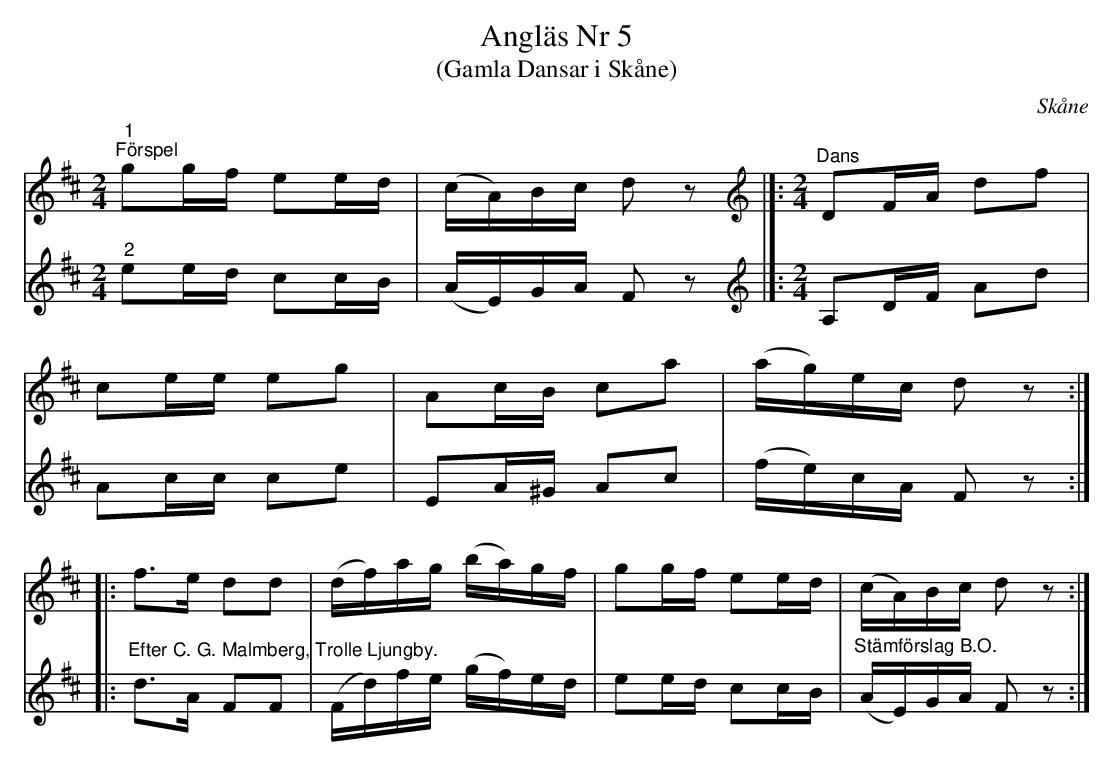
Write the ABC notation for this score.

X:1
T:Angläs Nr 5
T:(Gamla Dansar i Skåne)
O:Skåne
L:1/16
M:2/4
K:D
V:1
"^1""^Förspel" g2gf e2ed | (cA)Bc d2 z2 |]:[K:D][M:2/4][K:treble]"^Dans" D2FA d2f2 |
c2ee e2g2 | A2cB c2a2 | (ag)ec d2 z2 ::
f2>e2 d2d2 | (df)ag (ba)gf | g2gf e2ed | (cA)Bc d2 z2 :|
V:2
"^2" e2ed c2cB | (AE)GA F2 z2 |]:[K:D][M:2/4][K:treble] A,2DF A2d2 | A2cc c2e2 | E2A^G A2c2 |
(fe)cA F2 z2 ::"^Efter C. G. Malmberg, Trolle Ljungby." d2>A2 F2F2 | (Fd)fe (gf)ed | e2ed c2cB |
"^Stämförslag B.O." (AE)GA F2 z2 :|
